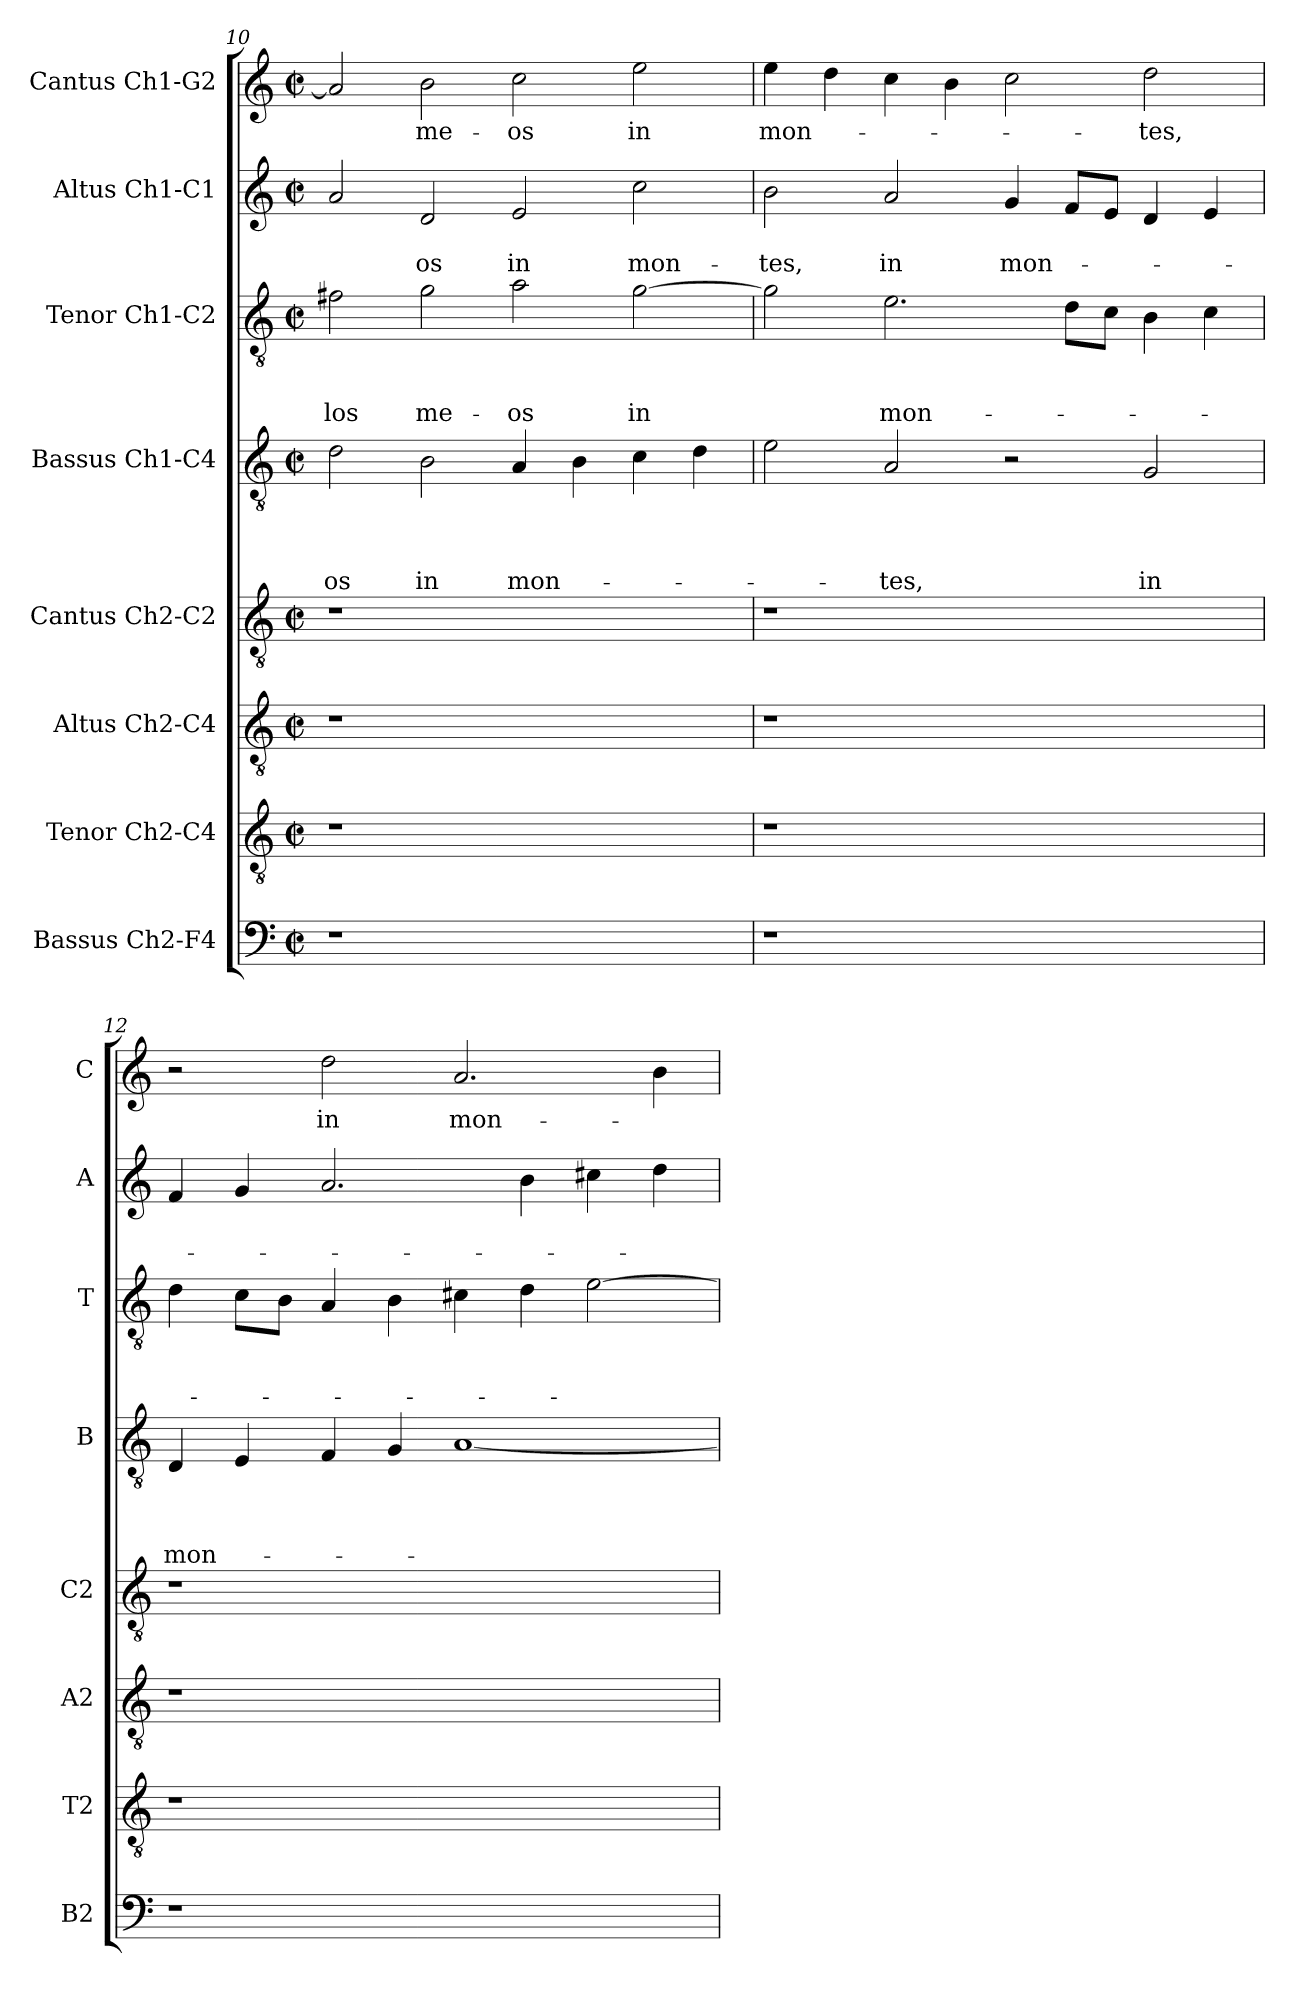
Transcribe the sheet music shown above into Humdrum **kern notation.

**kern	**kern	**kern	**kern	**kern	**text	**text	**text	**text	**kern	**text	**text	**text	**kern	**text	**text	**kern	**text
*part8	*part7	*part6	*part5	*part4	*part4	*part4	*part4	*part4	*part3	*part3	*part3	*part3	*part2	*part2	*part2	*part1	*part1
*staff8	*staff7	*staff6	*staff5	*staff4	*staff4	*staff4	*staff4	*staff4	*staff3	*staff3	*staff3	*staff3	*staff2	*staff2	*staff2	*staff1	*staff1
*I"Bassus Ch2-F4	*I"Tenor Ch2-C4	*I"Altus Ch2-C4	*I"Cantus Ch2-C2	*I"Bassus Ch1-C4	*	*	*	*	*I"Tenor Ch1-C2	*	*	*	*I"Altus Ch1-C1	*	*	*I"Cantus Ch1-G2	*
*I'B2	*I'T2	*I'A2	*I'C2	*I'B	*	*	*	*	*I'T	*	*	*	*I'A	*	*	*I'C	*
*clefF4	*clefGv2	*clefGv2	*clefGv2	*clefGv2	*	*	*	*	*clefGv2	*	*	*	*clefG2	*	*	*clefG2	*
*k[]	*k[]	*k[]	*k[]	*k[]	*	*	*	*	*k[]	*	*	*	*k[]	*	*	*k[]	*
*C:	*C:	*C:	*C:	*C:	*	*	*	*	*C:	*	*	*	*C:	*	*	*C:	*
*M2/2	*M2/2	*M2/2	*M2/2	*M2/2	*	*	*	*	*M2/2	*	*	*	*M2/2	*	*	*M2/2	*
*met(c|)	*met(c|)	*met(c|)	*met(c|)	*met(c|)	*	*	*	*	*met(c|)	*	*	*	*met(c|)	*	*	*met(c|)	*
=10	=10	=10	=10	=10	=10	=10	=10	=10	=10	=10	=10	=10	=10	=10	=10	=10	=10
!	!	!	!	!	!	!	!	!LO:LY:b	!	!	!	!LO:LY:b	!	!	!	!	!
1r	1r	1r	1r	2d\	.	.	.	-os	2f#X\	.	.	-los	2a/	.	.	2a/]	.
!	!	!	!	!	!	!	!	!LO:LY:b	!	!	!	!LO:LY:b	!	!	!LO:LY:b	!	!LO:LY:b
.	.	.	.	2B\	.	.	.	in	2g\	.	.	me-	2d/	.	-os	2b\	me-
!	!	!	!	!	!	!	!	!LO:LY:b	!	!	!	!LO:LY:b	!	!	!LO:LY:b	!	!LO:LY:b
1ryy	1ryy	1ryy	1ryy	4A/	.	.	.	mon-	2a\	.	.	-os	2e/	.	in	2cc\	-os
.	.	.	.	4B\	.	.	.	.	.	.	.	.	.	.	.	.	.
!	!	!	!	!	!	!	!	!	!	!	!	!LO:LY:b	!	!	!LO:LY:b	!	!LO:LY:b
.	.	.	.	4c\	.	.	.	.	[2g\	.	.	in	2cc\	.	mon-	2ee\	in
.	.	.	.	4d\	.	.	.	.	.	.	.	.	.	.	.	.	.
!!LO:PB:g=z
=11	=11	=11	=11	=11	=11	=11	=11	=11	=11	=11	=11	=11	=11	=11	=11	=11	=11
!	!	!	!	!	!	!	!	!	!	!	!	!	!	!	!LO:LY:b	!	!LO:LY:b
1r	1r	1r	1r	2e\	.	.	.	.	2g\]	.	.	.	2b\	.	-tes,	4ee\	mon-
.	.	.	.	.	.	.	.	.	.	.	.	.	.	.	.	4dd\	.
!	!	!	!	!	!	!	!	!LO:LY:b	!	!	!	!LO:LY:b	!	!	!LO:LY:b	!	!
.	.	.	.	2A/	.	.	.	-tes,	2.e\	.	.	mon-	2a/	.	in	4cc\	.
.	.	.	.	.	.	.	.	.	.	.	.	.	.	.	.	4b\	.
!	!	!	!	!	!	!	!	!	!	!	!	!	!	!	!LO:LY:b	!	!
1ryy	1ryy	1ryy	1ryy	2r	.	.	.	.	.	.	.	.	4g/	.	mon-	2cc\	.
.	.	.	.	.	.	.	.	.	8d\L	.	.	.	8f/L	.	.	.	.
.	.	.	.	.	.	.	.	.	8c\J	.	.	.	8e/J	.	.	.	.
!	!	!	!	!	!	!	!	!LO:LY:b	!	!	!	!	!	!	!	!	!LO:LY:b
.	.	.	.	2G/	.	.	.	in	4B\	.	.	.	4d/	.	.	2dd\	-tes,
.	.	.	.	.	.	.	.	.	4c\	.	.	.	4e/	.	.	.	.
=12	=12	=12	=12	=12	=12	=12	=12	=12	=12	=12	=12	=12	=12	=12	=12	=12	=12
!	!	!	!	!	!	!	!	!LO:LY:b	!	!	!	!	!	!	!	!	!
1r	1r	1r	1r	4D/	.	.	.	mon-	4d\	.	.	.	4f/	.	.	2r	.
.	.	.	.	4E/	.	.	.	.	8c\L	.	.	.	4g/	.	.	.	.
.	.	.	.	.	.	.	.	.	8B\J	.	.	.	.	.	.	.	.
!	!	!	!	!	!	!	!	!	!	!	!	!	!	!	!	!	!LO:LY:b
.	.	.	.	4F/	.	.	.	.	4A/	.	.	.	2.a/	.	.	2dd\	in
.	.	.	.	4G/	.	.	.	.	4B\	.	.	.	.	.	.	.	.
!	!	!	!	!	!	!	!	!	!	!	!	!	!	!	!	!	!LO:LY:b
1ryy	1ryy	1ryy	1ryy	[1A	.	.	.	.	4c#X\	.	.	.	.	.	.	2.a/	mon-
.	.	.	.	.	.	.	.	.	4d\	.	.	.	4b\	.	.	.	.
.	.	.	.	.	.	.	.	.	[2e\	.	.	.	4cc#X\	.	.	.	.
.	.	.	.	.	.	.	.	.	.	.	.	.	4dd\	.	.	4b\	.
=	=	=	=	=	=	=	=	=	=	=	=	=	=	=	=	=	=
*-	*-	*-	*-	*-	*-	*-	*-	*-	*-	*-	*-	*-	*-	*-	*-	*-	*-
